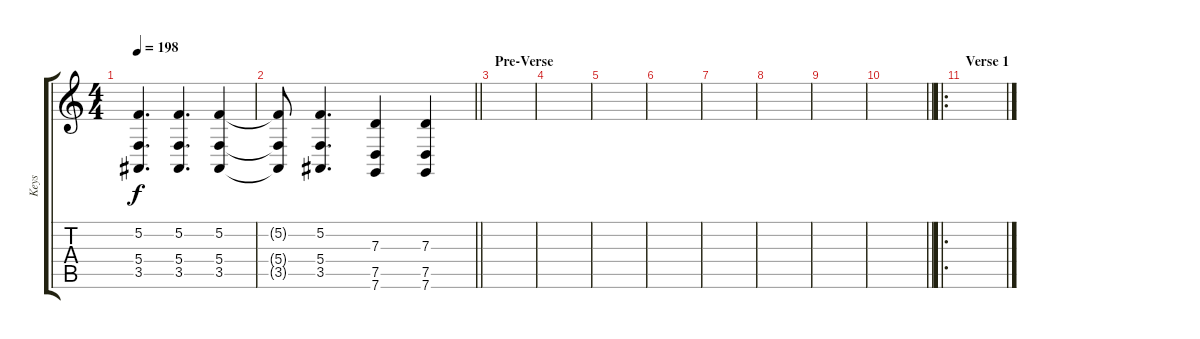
\track ("Keys" "Keys") {instrument stringensemble1}
\staff {score tabs}
\tuning (E4 C4 G3 C3 G2 C2) {hide}
\ts (4 4)
\tempo 198
\clef g2
\ks c
(5.2 5.4 3.5).4{d dy f} (5.2 5.4 3.5).4{d} (5.2 5.4 3.5).4 |
\barLineRight lightlight
(5.2{t} 5.4{t} 3.5{t}).8 (5.2 5.4 3.5).4{d} (7.3 7.5 7.6).4 (7.3 7.5 7.6).4 |
\section ("" "Pre-Verse")
|
|
|
|
|
|
|
\barLineRight lightlight
|
\ro
\section ("" "Verse 1")
